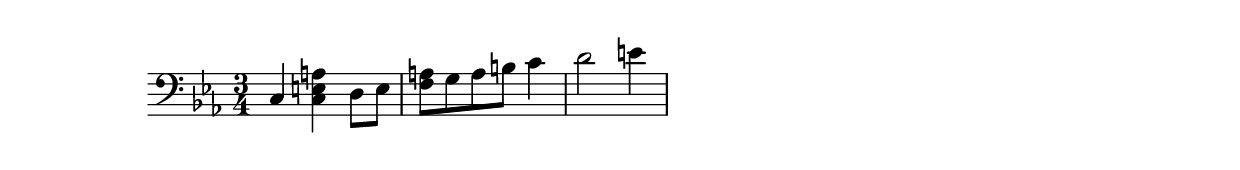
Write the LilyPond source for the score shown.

\version "2.18.2"

\score {
	\relative c {
		\clef bass
		\key c \minor
		\time 3/4

		c <c e a> d8 e <f a> g a b c4 d2 e4
	}

	\midi {}
	\layout { }
}
